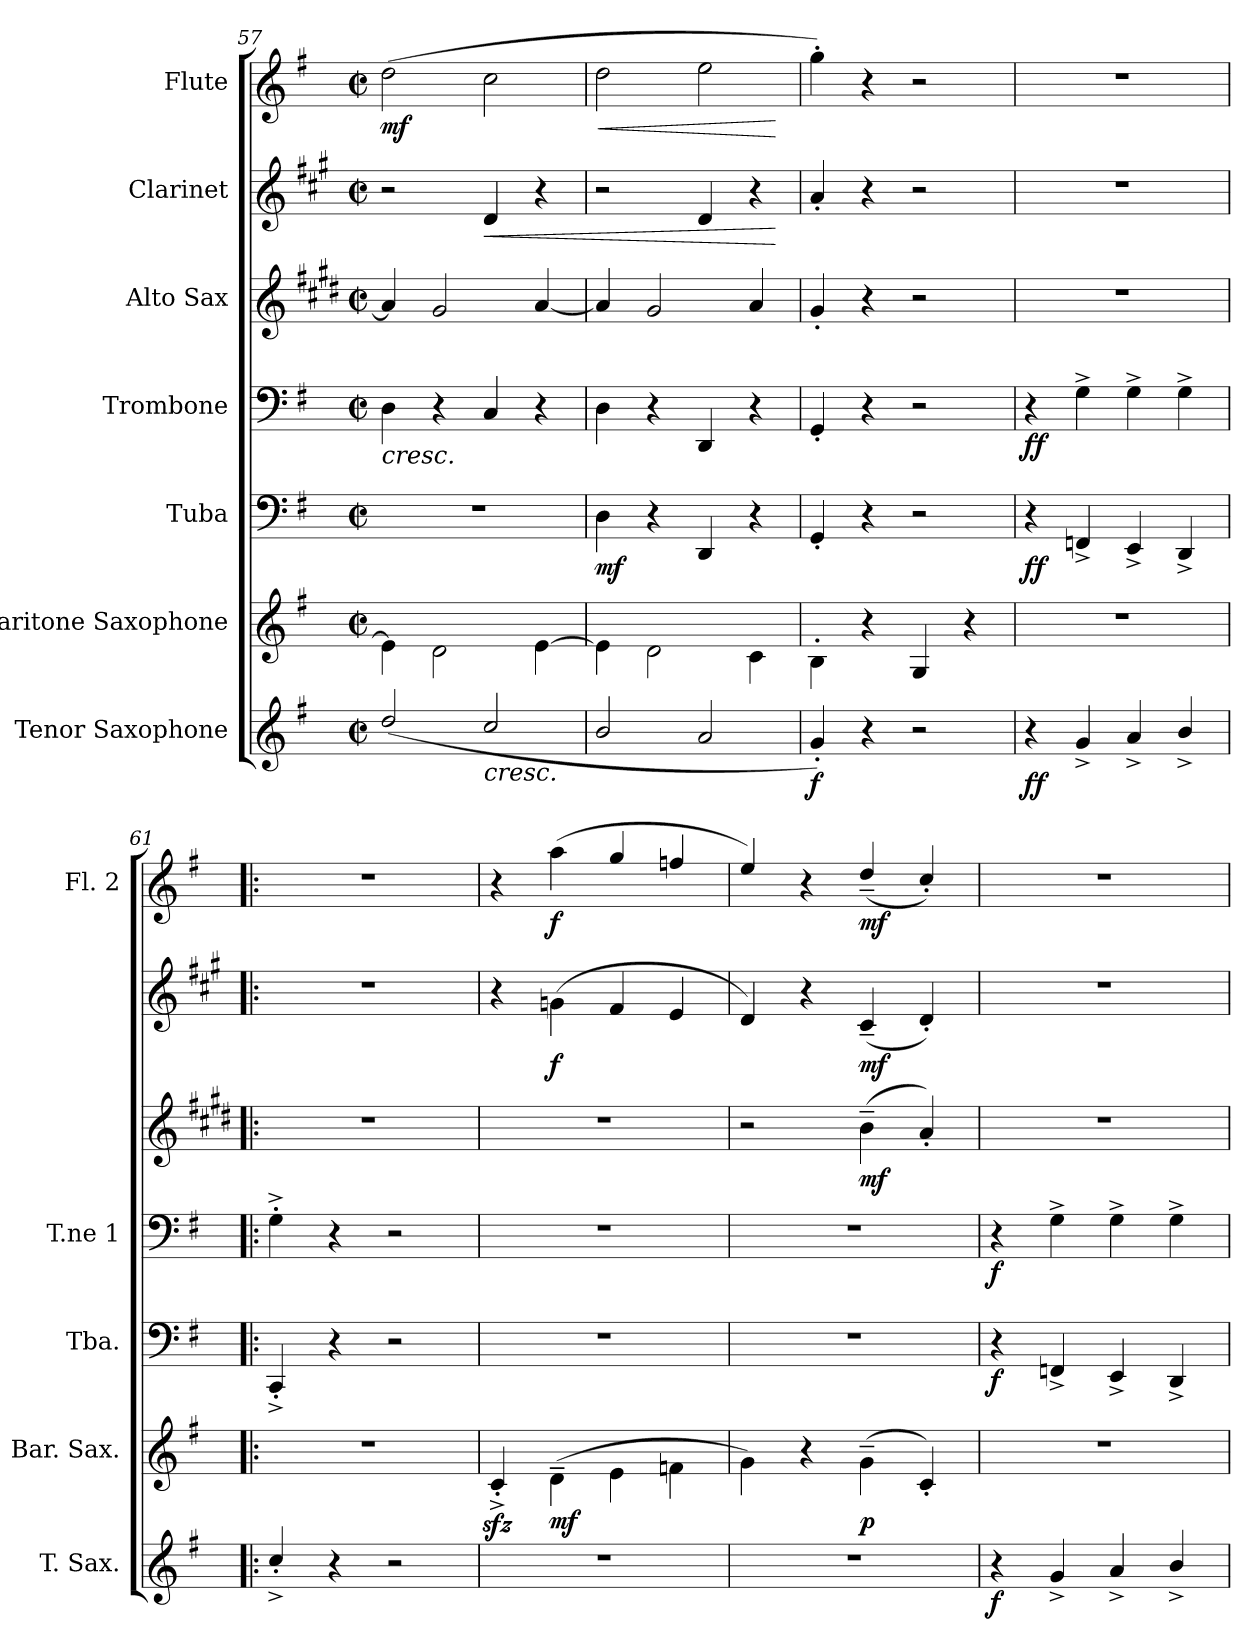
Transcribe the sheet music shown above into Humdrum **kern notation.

**kern	**dynam	**kern	**dynam	**kern	**dynam	**kern	**dynam	**kern	**dynam	**kern	**dynam	**kern	**dynam
*part7	*part7	*part6	*part6	*part5	*part5	*part4	*part4	*part3	*part3	*part2	*part2	*part1	*part1
*staff7	*staff7	*staff6	*staff6	*staff5	*staff5	*staff4	*staff4	*staff3	*staff3	*staff2	*staff2	*staff1	*staff1
*I"Tenor Saxophone	*	*I"Baritone Saxophone	*	*I"Tuba	*	*I"Trombone	*	*I"Alto Sax	*	*I"Clarinet	*	*I"Flute	*
*I'T. Sax.	*	*I'Bar. Sax.	*	*I'Tba.	*	*I'T.ne 1	*	*	*	*	*	*I'Fl. 2	*
*clefG2	*	*clefG2	*	*clefF4	*	*clefF4	*	*clefG2	*	*clefG2	*	*clefG2	*
*ITrd8c14	*	*ITrd12c21	*	*	*	*	*	*ITrd5c9	*	*ITrd1c2	*	*	*
*k[f#]	*	*k[f#]	*	*k[f#]	*	*k[f#]	*	*k[f#]	*	*k[f#]	*	*k[f#]	*
*	*	*	*	*G:	*	*G:	*	*	*	*	*	*G:	*
*M2/2	*	*M2/2	*	*M2/2	*	*M2/2	*	*M2/2	*	*M2/2	*	*M2/2	*
*met(c|)	*	*met(c|)	*	*met(c|)	*	*met(c|)	*	*met(c|)	*	*met(c|)	*	*met(c|)	*
=57	=57	=57	=57	=57	=57	=57	=57	=57	=57	=57	=57	=57	=57
!	!	!	!	!	!	!	!LO:HP:b	!	!	!	!	!	!LO:DY:b
(>2d/	.	4E\]	.	1r	.	4D\	<	4c/]	.	2r	.	(>2dd\	mf
.	.	2D\	.	.	.	4r	.	2B/	.	.	.	.	.
!	!LO:HP:b	!	!	!	!	!	!	!	!	!	!LO:HP:b	!	!
2c/	<	.	.	.	.	4C/	.	.	.	4c/	<	2cc\	.
.	.	[4E\	.	.	.	4r	.	[4c/	.	4r	.	.	.
=58	=58	=58	=58	=58	=58	=58	=58	=58	=58	=58	=58	=58	=58
!	!	!	!	!	!LO:DY:b	!	!	!	!	!	!	!	!LO:HP:b
2B/	.	4E\]	.	4D\	mf	4D\	.	4c/]	.	2r	.	2dd\	<
.	.	2D\	.	4r	.	4r	.	2B/	.	.	.	.	.
2A/	.	.	.	4DD/	.	4DD/	.	.	.	4c/	.	2ee\	.
.	.	4C\	.	4r	.	4r	.	4c/	.	4r	.	.	.
.	.	.	.	.	.	.	.	.	.	.	[	.	[
=59	=59	=59	=59	=59	=59	=59	=59	=59	=59	=59	=59	=59	=59
!	!LO:DY:b	!	!	!	!	!	!	!	!	!	!	!	!
4G'/)	f	4BB'\	.	4GG'/	.	4GG'/	.	4B'/	.	4g'/	.	4gg'\)	.
4r	.	4r	.	4r	.	4r	.	4r	.	4r	.	4r	.
2r	.	4GG/	.	2r	.	2r	.	2r	.	2r	.	2r	.
.	.	4r	.	.	.	.	.	.	.	.	.	.	.
=60	=60	=60	=60	=60	=60	=60	=60	=60	=60	=60	=60	=60	=60
!	!LO:DY:b	!	!	!	!LO:DY:b	!	!LO:DY:b	!	!	!	!	!	!
4r	ff	1r	.	4r	ff	4r	ff	1r	.	1r	.	1r	.
4G^/	.	.	.	4FFn^/	.	4G^\	.	.	.	.	.	.	.
4A^/	.	.	.	4EE^/	.	4G^\	.	.	.	.	.	.	.
4B^/	.	.	.	4DD^/	.	4G^\	.	.	.	.	.	.	.
=61!|:	=61!|:	=61!|:	=61!|:	=61!|:	=61!|:	=61!|:	=61!|:	=61!|:	=61!|:	=61!|:	=61!|:	=61!|:	=61!|:
4c^'/	.	1r	.	4CC^'/	.	4G^'\	.	1r	.	1r	.	1r	.
4r	.	.	.	4r	.	4r	.	.	.	.	.	.	.
2r	.	.	.	2r	.	2r	.	.	.	.	.	.	.
=62	=62	=62	=62	=62	=62	=62	=62	=62	=62	=62	=62	=62	=62
1r	.	4Czz<^'/	.	1r	.	1r	.	1r	.	4r	.	4r	.
!	!	!	!LO:DY:b	!	!	!	!	!	!	!	!LO:DY:b	!	!LO:DY:b
.	.	(>4D~\	mf	.	.	.	.	.	.	(>4fn\	f	(>4aa\	f
.	.	4E\	.	.	.	.	.	.	.	4e/	.	4gg/	.
.	.	4Fn\	.	.	.	.	.	.	.	4d/	.	4ffn/	.
=63	=63	=63	=63	=63	=63	=63	=63	=63	=63	=63	=63	=63	=63
1r	.	4G\)	.	1r	.	1r	.	2r	.	4c/)	.	4ee/)	.
.	.	4r	.	.	.	.	.	.	.	4r	.	4r	.
!	!	!	!LO:DY:b	!	!	!	!	!	!LO:DY:b	!	!LO:DY:b	!	!LO:DY:b
.	.	(>4G~\	p	.	.	.	.	(>4d~\	mf	(4B~/	mf	(4dd~/	mf
.	.	4C'/)	.	.	.	.	.	4c'/)	.	4c'/)	.	4cc'/)	.
=64	=64	=64	=64	=64	=64	=64	=64	=64	=64	=64	=64	=64	=64
!	!LO:DY:b	!	!	!	!LO:DY:b	!	!LO:DY:b	!	!	!	!	!	!
4r	f	1r	.	4r	f	4r	f	1r	.	1r	.	1r	.
4G^/	.	.	.	4FFn^/	.	4G^\	.	.	.	.	.	.	.
4A^/	.	.	.	4EE^/	.	4G^\	.	.	.	.	.	.	.
4B^/	.	.	.	4DD^/	.	4G^\	.	.	.	.	.	.	.
.	[	.	.	.	.	.	[	.	.	.	.	.	.
=	=	=	=	=	=	=	=	=	=	=	=	=	=
*-	*-	*-	*-	*-	*-	*-	*-	*-	*-	*-	*-	*-	*-
